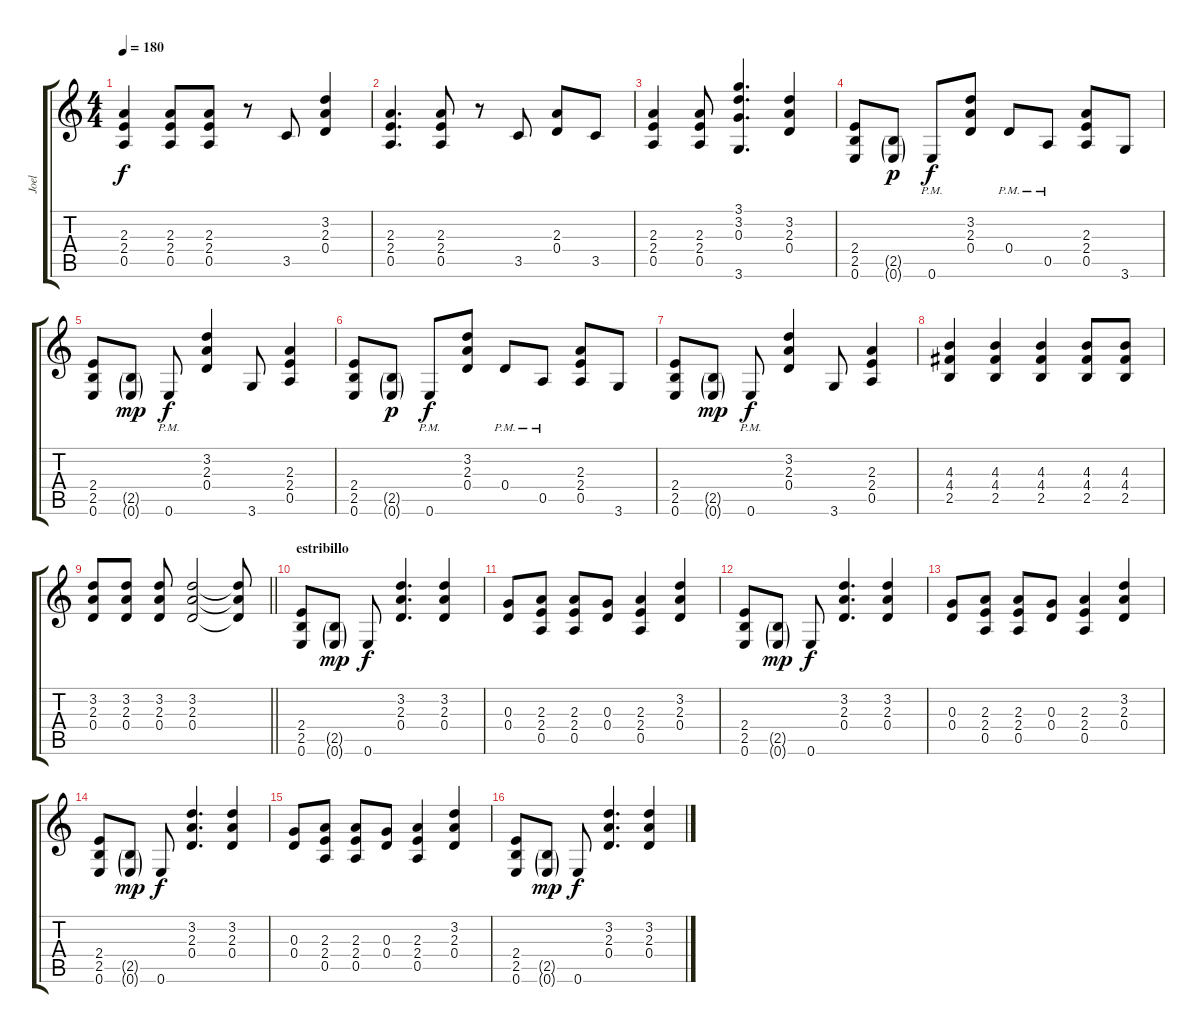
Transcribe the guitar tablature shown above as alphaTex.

\track ("Joel" "Joel") {instrument overdrivenguitar}
\staff {score tabs}
\tuning (E4 B3 G3 D3 A2 E2) {hide}
\ts (4 4)
\tempo 180
\clef g2
\ks c
(2.3 2.4 0.5).4{dy f} (2.3 2.4 0.5).8 (2.3 2.4 0.5).8 r.8 3.5.8 (3.2 2.3 0.4).4 |
(2.3 2.4 0.5).4{d} (2.3 2.4 0.5).8 r.8 3.5.8 (2.3 0.4).8 3.5.8 |
(2.3 2.4 0.5).4 (2.3 2.4 0.5).8 (3.1 3.2 0.3 3.6).4{d} (3.2 2.3 0.4).4 |
(2.4 2.5 0.6).8 (2.5{g} 0.6{g}).8{dy p} 0.6{pm}.8{dy f} (3.2 2.3 0.4).8 0.4{pm}.8 0.5{pm}.8 (2.3 2.4 0.5).8 3.6.8 |
(2.4 2.5 0.6).8 (2.5{g} 0.6{g}).8{dy mp} 0.6{pm}.8{dy f} (3.2 2.3 0.4).4 3.6.8 (2.3 2.4 0.5).4 |
(2.4 2.5 0.6).8 (2.5{g} 0.6{g}).8{dy p} 0.6{pm}.8{dy f} (3.2 2.3 0.4).8 0.4{pm}.8 0.5{pm}.8 (2.3 2.4 0.5).8 3.6.8 |
(2.4 2.5 0.6).8 (2.5{g} 0.6{g}).8{dy mp} 0.6{pm}.8{dy f} (3.2 2.3 0.4).4 3.6.8 (2.3 2.4 0.5).4 |
(4.3 4.4 2.5).4 (4.3 4.4 2.5).4 (4.3 4.4 2.5).4 (4.3 4.4 2.5).8 (4.3 4.4 2.5).8 |
\barLineRight lightlight
(3.2 2.3 0.4).8 (3.2 2.3 0.4).8 (3.2 2.3 0.4).8 (3.2 2.3 0.4).2 (3.2{t} 2.3{t} 0.4{t}).8 |
\section ("" "estribillo")
(2.4 2.5 0.6).8 (2.5{g} 0.6{g}).8{dy mp} 0.6.8{dy f} (3.2 2.3 0.4).4{d} (3.2 2.3 0.4).4 |
(0.3 0.4).8 (2.3 2.4 0.5).8 (2.3 2.4 0.5).8 (0.3 0.4).8 (2.3 2.4 0.5).4 (3.2 2.3 0.4).4 |
(2.4 2.5 0.6).8 (2.5{g} 0.6{g}).8{dy mp} 0.6.8{dy f} (3.2 2.3 0.4).4{d} (3.2 2.3 0.4).4 |
(0.3 0.4).8 (2.3 2.4 0.5).8 (2.3 2.4 0.5).8 (0.3 0.4).8 (2.3 2.4 0.5).4 (3.2 2.3 0.4).4 |
(2.4 2.5 0.6).8 (2.5{g} 0.6{g}).8{dy mp} 0.6.8{dy f} (3.2 2.3 0.4).4{d} (3.2 2.3 0.4).4 |
(0.3 0.4).8 (2.3 2.4 0.5).8 (2.3 2.4 0.5).8 (0.3 0.4).8 (2.3 2.4 0.5).4 (3.2 2.3 0.4).4 |
(2.4 2.5 0.6).8 (2.5{g} 0.6{g}).8{dy mp} 0.6.8{dy f} (3.2 2.3 0.4).4{d} (3.2 2.3 0.4).4
